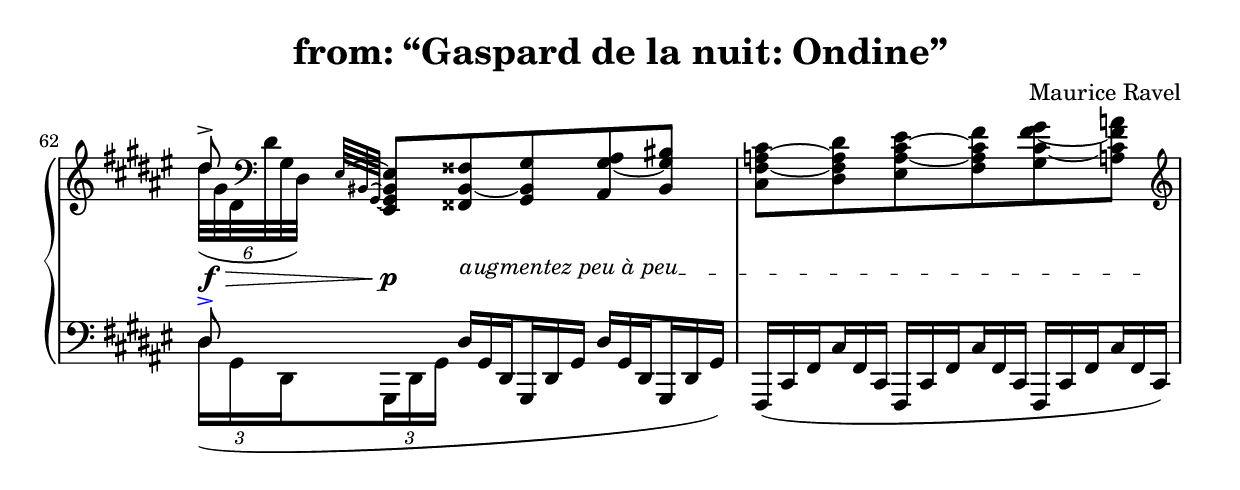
\version "2.19.48"

\version "2.19.48"

\include "common-math-and-stencils.ily"

compoundSlur =
#(define-event-function (options)(ly:context-mod?)
   (let
    ((inflection-rules
      `((point ,number-pair? (.5 . .5))
        (angle ,number? -90)
        (ratio-left ,number? .25)
        (ratio-right ,number? .25))))

    (define (inflection? obj)
      (let
       ((rules
         (map (lambda (r)
                (cons (first r) (second r)))
           inflection-rules)))
       (and (list? obj)
            (every
             (lambda (o)
               (and (pair? o)
                    (member (car o) (map car inflection-rules))
                    ((assq-ref rules (car o)) (cdr o))))
             obj))))

    (define (inflection-list? obj)
      (and (list? obj)
           (every inflection? obj)))

    (let*
     ((location (*location*))
      (option-rules
       `((show-control-points ,boolean? "Boolean" #f)
         (show-original-slur ,boolean? "Boolean" #f)
         (offsets ,list? "List of four number pairs" ((0 . 0)(0 . 0)(0 . 0)(0 . 0)))
         (inflections ,inflection-list? "alist with allowed keys
- point (number-list?)
- angle (number?)
- ratio-left (number?) and
- ratio-right (number?)"
           ,(map (lambda (r)
                   (cons (first r) (third r)))
              inflection-rules)
           ))))

     (define (check-options args)
       (let
        ((options
          (map
           (lambda (o)
             (cons (second o) (third o)))
           (ly:get-context-mods args))))
        (map
         (lambda (rule)

           (let*
            ((name (first rule))
             (pred (second rule))
             (default (fourth rule))
             (opt (assq name options))
             )
            (if opt
                (begin
                 (if (pred (cdr opt))
                     opt
                     (begin
                      (ly:input-warning location "
\\compoundSlur: wrong type for option \"~a\".
Expected ~a, using default \"~a\"." name (third rule) default)
                      (cons name default))))
                (cons name default))))
         option-rules)))

     (define (check-inflection-defaults inflections)
       (map
        (lambda (i)
          (map
           (lambda (r)
             (let ((opt (assq (car r) i)))
               (if opt opt
                   (cons (first r)(third r)))))
           inflection-rules))
        inflections))

     (define (get-from-inflection inflection name)
       (ly:message "inf: ~a" inflection)
       (let ((opts (assq-ref inflection 'opts)))
         (assq-ref opts name)))
     

     (let
      ((proc
        (lambda (grob)
          (let*
           ((opts (check-options options))
            ;; Retrieve options and set defaults
            (show-control-points (assq-ref opts 'show-control-points))
            (show-original-slur (assq-ref opts 'show-original-slur))
            (offsets (assq-ref opts 'offsets))

            ;; automatic control points of the non-compound slur
            (orig-cps (ly:slur::calc-control-points grob))

            ;; add offsets to the four control points
            (cpA (add-points (first orig-cps) (first offsets)))
            (cpA1 (add-points (second orig-cps) (second offsets)))
            (cpB1 (add-points (third orig-cps) (third offsets)))
            (cpB (add-points (fourth orig-cps) (fourth offsets)))

            ;; in an initial run we only get the point and the options
            (inflections
             (map
              (lambda (i)
                `((opts . ,i)
                  (point . ,(inflection-point cpA cpB (assq-ref i 'point)))))
              (check-inflection-defaults (assq-ref opts 'inflections))))


            (base-angle (ly:angle (sub-points cpB cpA)))
            )
           
           (define (previous-inflection-point index)
             (cond
              ((= index 1) cpA)
              ((= (- (length inflections) 1)) cpB)))
           
           (let*
            ;; Determine the remaining properties of the inflections
            ((inflections
              (let ((index 0)
                    (high-index (length inflections)))
                (map
                 (lambda (i)
                   (set! index (+ 1 index))
                   (let*
                    ((pt (assq-ref i 'point))
                     (previous-pt (previous-inflection-point index))
                     (previous-base-angle (ly:angle (sub-points pt previous-pt)))
                     )
                    `((opts . ,(assq-ref i 'opts))
                      (point . ,pt)
                      (angle . ,(+ previous-base-angle (get-from-inflection i 'angle)))
                      (previous-pt . ,previous-pt)
                      (previous-length . ,(distance pt previous-pt))
                      )
                    )
                   )
                 inflections)))

             ; TODO: This is only valid for a single inflection
             (inflection (first inflections))
            
             ;; calculate inflection point and surrounding control points
             (cp4 (inflection-point cpA cpB (get-from-inflection inflection 'point)))
             ;; left hand side length of the inflection
             ;; (if given it is the ratio to the left "baseline"
             ;; otherwise it is the same length as the leftmost control point distance)
             (cp3 (add-points cp4
                    (ly:directed  (assq-ref inflection 'angle)
                      (if (get-from-inflection inflection 'ratio-left)
                          (* -1 (get-from-inflection inflection 'ratio-left) (distance cpA cp4))
                          (* -1 (distance cpA cpA1))))))
             ;; right hand side length of the inflection
             (cp5 (add-points cp4
                    (ly:directed (assq-ref inflection 'angle)
                      (if (get-from-inflection inflection 'ratio-right)
                          (* (get-from-inflection inflection 'ratio-right) (distance cp4 cpB))
                          (distance cpB cpB1)))))

             (first-spline-stil
              (begin
               (ly:grob-set-property! grob 'control-points (list cpA cpA1 cp3 cp4))
               (ly:slur::print grob)))
             (second-spline-stil
              (begin
               (ly:grob-set-property! grob 'control-points (list cp4 cp5 cpB1 cpB))
               (ly:slur::print grob)))
             ;; display original slur and its control points
             (original-slur
              (if show-original-slur
                  (apply
                   ly:stencil-add
                   ;; display control points of the original, non-compound slur
                   (append
                    ;; display original slur
                    (list
                     (stencil-with-color
                      (begin
                       (ly:grob-set-property! grob 'control-points orig-cps)
                       (ly:grob-set-property! grob 'layer -1)
                       (ly:slur::print grob))
                      col-bg))
                    (list
                     (connect-dots cpA cpB col-bg))
                    ;; display obsolete handles of the original slur
                    (map
                     (lambda (c1 c2)
                       (connect-dots c1 c2 col-bg))
                     (list (first orig-cps) (fourth orig-cps))
                     (list (second orig-cps) (third orig-cps)))
                    (map
                     (lambda (c)
                       (make-cross-stencil c col-orig-slur))
                     orig-cps)
                    ))
                  empty-stencil))
             ;; display new control-points and connections
             (crosses
              (if show-control-points
                  (apply
                   ly:stencil-add
                   (append
                    ;; display actual control points of the compound slur
                    (map
                     (lambda (c)
                       (make-cross-stencil c col-new-slur))
                     (list cpA cpA1 cp3 cp4 cp5 cpB1 cpB))
                    ;; display connections between original and offset control points
                    (map
                     (lambda (c1 c2)
                       (connect-dots c1 c2 col-orig-slur))
                     orig-cps
                     (list cpA cpA1 cpB1 cpB))
                    ;; display handles indicating the
                    (map
                     (lambda (c1 c2)
                       (connect-dots c1 c2 col-new-slur))
                     (list cpA  cp3 cp4 cpB  cpA)
                     (list cpA1 cp4 cp5 cpB1 cp4))
                    ))
                  empty-stencil))
             )
            (ly:message "Length of previous segment: ~a" (assq-ref inflection 'previous-length))

            (ly:stencil-add
             original-slur
             first-spline-stil
             second-spline-stil
             crosses
             ))))))
      #{ -\tweak stencil $proc ( #}))))




\paper {
  system-count = 1
  indent = 0
  ragged-last = ##f
}

\header {
  title = "from: “Gaspard de la nuit: Ondine”"
  composer = "Maurice Ravel"
}

sixtytwoCompoundSlur = ^\compoundSlur \with {
  annotate = ##t
  %  show-original-slur = ##t
  show-grid = ##t

  start-point = #'(0.5 . -15.5)
  %  start-angle = 55
  %  start-ratio = 0.5
  end-point = #'(0 . 0)
  %  end-angle = 75
  %  end-ratio = 0.5

  inflection =
  #'((X-ratio . .12)
     (Y-offset . 0)
     ;(angle . -35)
     ;(ratio-left . 0.7)
     ;(ratio-right . 0.22)
     )

}

sixtytwoCommons = {
  \key fis \major
  \time 3/4
}

sixtytwoVoiceI = \relative dis'' {
  <<
    {
      \sixtytwoCommons
      \set Score.currentBarNumber = 62
      \set Score.barNumberVisibility = #all-bar-numbers-visible
      \bar ""
      dis8 ->
    } \\
    {
      \sixtytwoCommons
      \tuplet 6/4 {
        dis32 [ ( gis, dis
        \clef bass
        dis gis, dis ] )
      }
    }
  >>
  s8 s2 |
  s2.

}

sixtytwoVoiceII = \relative dis {
  \change Staff = "two"
  \voiceOne
  \once \override Slur.color = #magenta
  \once \override Script.color = #blue
  dis8 ->
%  _(
  %\sixtytwoCompoundSlur
  \change Staff = "one"
  \oneVoice
  \set tieWaitForNote = ##t
  \grace {
    % Source: http://lists.gnu.org/archive/html/lilypond-user/2017-01/msg00036.html
    \once \override Score.NoteColumn.X-offset = #3
    eis64 [ ~ bis ~ gis ~ ]
  }
  \set tieWaitForNote = ##f
  <eis gis bis eis>8 [
  <fisis bis fisis'> ~
  <gis bis gis'>
  <ais gis' ais> ~
  <bis gis' bis> ] |
  <cis fis a cis>8 ~
  <dis fis a dis>
  <eis a cis eis> ~
  <fis a cis fis>
  <gis cis ~ fis _~ gis>
  <a! cis fis a> )
  \clef treble
}

sixtytwoVoiceIII = \relative dis {
  \set subdivideBeams = ##t
  \set baseMoment = #(ly:make-moment 1/8)
  \omit TupletBracket
  \voiceTwo
  \tuplet 3/2 8 {
    dis16 ( gis,
    dis
    gis,
    dis' gis
    \oneVoice
    \omit TupletNumber
    dis'16 gis, dis gis, dis' gis
    dis'16 gis, dis gis, dis' gis )
    |
    fis,16 ( cis' fis cis' fis, cis
    fis,16 cis' fis cis' fis, cis
    fis,16 cis' fis cis' fis, cis )
  }
}

sixtytwoDynamics = {
  \override TextSpanner.bound-details.left.text = "augmentez peu à peu"
  s8 \f \> s8 \p s2 \startTextSpan
  s2 s8. s16 \stopTextSpan
}


\score {
  \new PianoStaff <<
    \new Staff = "one" <<
      \new Voice \sixtytwoVoiceI
      \new Voice \sixtytwoVoiceII
    >>

    \new Dynamics \sixtytwoDynamics

    \new Staff = "two" <<
      \new Voice {
        \sixtytwoCommons
        \clef bass
        \sixtytwoVoiceIII
      }
    >>

  >>

  \layout {
    \context {
      \Staff
      \remove "Time_signature_engraver"

    }
  }
}

